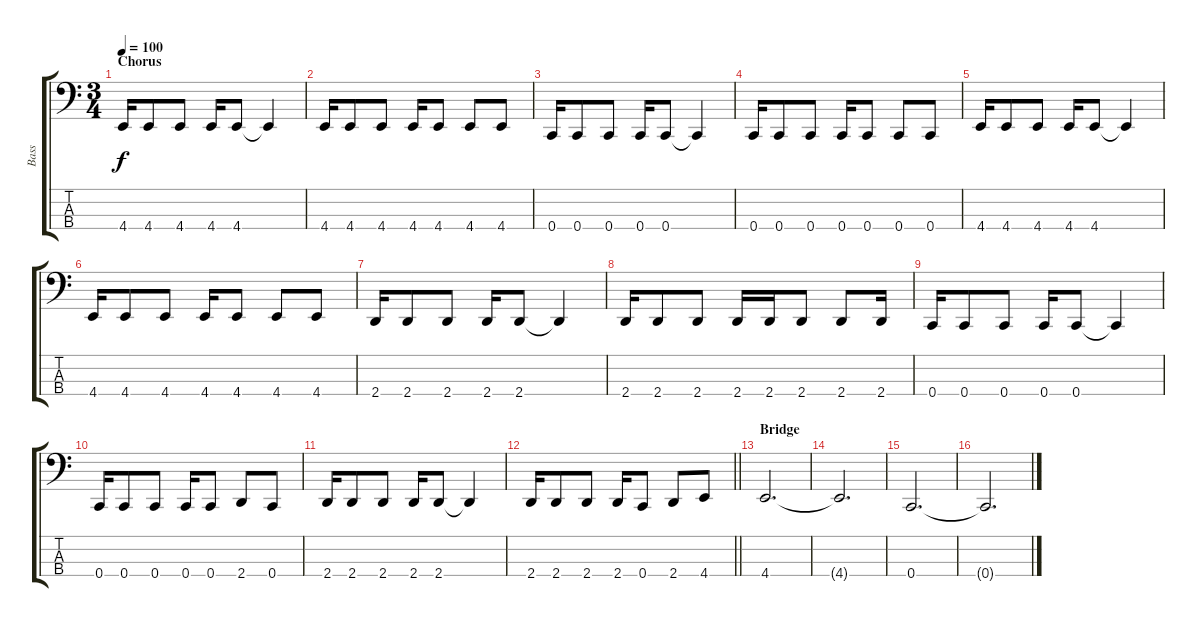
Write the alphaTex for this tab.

\track ("Bass" "Bass") {instrument electricbassfinger}
\staff {score tabs}
\tuning (F2 C2 G1 C1) {hide}
\ts (3 4)
\section ("" "Chorus")
\tempo 100
\clef f4
\ks c
4.4.16{dy f} 4.4.8 4.4.8 4.4.16 4.4.8 4.4{t}.4 |
4.4.16 4.4.8 4.4.8 4.4.16 4.4.8 4.4.8 4.4.8 |
0.4.16 0.4.8 0.4.8 0.4.16 0.4.8 0.4{t}.4 |
0.4.16 0.4.8 0.4.8 0.4.16 0.4.8 0.4.8 0.4.8 |
4.4.16 4.4.8 4.4.8 4.4.16 4.4.8 4.4{t}.4 |
4.4.16 4.4.8 4.4.8 4.4.16 4.4.8 4.4.8 4.4.8 |
2.4.16 2.4.8 2.4.8 2.4.16 2.4.8 2.4{t}.4 |
2.4.16 2.4.8 2.4.8 2.4.16 2.4.16 2.4.8 2.4.8 2.4.16 |
0.4.16 0.4.8 0.4.8 0.4.16 0.4.8 0.4{t}.4 |
0.4.16 0.4.8 0.4.8 0.4.16 0.4.8 2.4.8 0.4.8 |
2.4.16 2.4.8 2.4.8 2.4.16 2.4.8 2.4{t}.4 |
\barLineRight lightlight
2.4.16 2.4.8 2.4.8 2.4.16 0.4.8 2.4.8 4.4.8 |
\section ("" "Bridge")
4.4.2{d} |
4.4{t}.2{d} |
0.4.2{d} |
0.4{t}.2{d}
